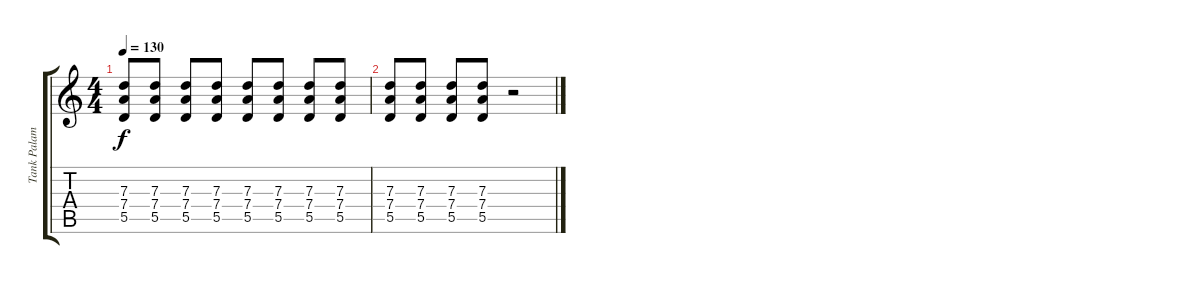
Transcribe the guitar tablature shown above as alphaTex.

\track ("Tank Palamara II" "Tank Palam") {instrument distortionguitar}
\staff {score tabs}
\tuning (E4 B3 G3 D3 A2 E2) {hide}
\ts (4 4)
\tempo 130
\clef g2
\ks c
(7.3 7.4 5.5).8{dy f} (7.3 7.4 5.5).8 (7.3 7.4 5.5).8 (7.3 7.4 5.5).8 (7.3 7.4 5.5).8 (7.3 7.4 5.5).8 (7.3 7.4 5.5).8 (7.3 7.4 5.5).8 |
(7.3 7.4 5.5).8 (7.3 7.4 5.5).8 (7.3 7.4 5.5).8 (7.3 7.4 5.5).8 r.2
